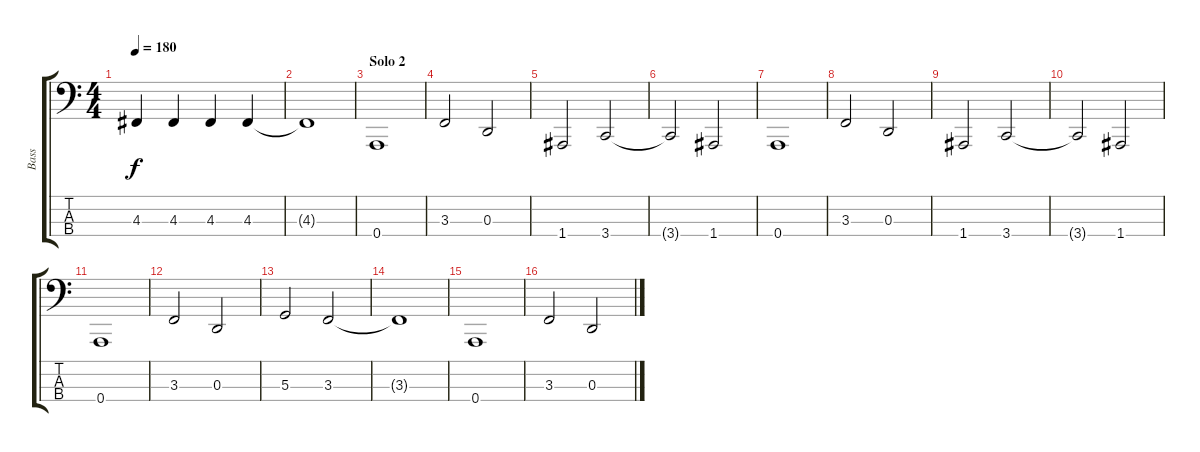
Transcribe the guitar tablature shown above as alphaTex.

\track ("Bass" "Bass") {instrument electricbassfinger}
\staff {score tabs}
\tuning (C2 G1 D1 A0) {hide}
\ts (4 4)
\tempo 180
\clef f4
\ks c
4.3.4{dy f} 4.3.4 4.3.4 4.3.4 |
4.3{t}.1 |
\section ("" "Solo 2")
0.4.1 |
3.3.2 0.3.2 |
1.4.2 3.4.2 |
3.4{t}.2 1.4.2 |
0.4.1 |
3.3.2 0.3.2 |
1.4.2 3.4.2 |
3.4{t}.2 1.4.2 |
0.4.1 |
3.3.2 0.3.2 |
5.3.2 3.3.2 |
3.3{t}.1 |
0.4.1 |
3.3.2 0.3.2
